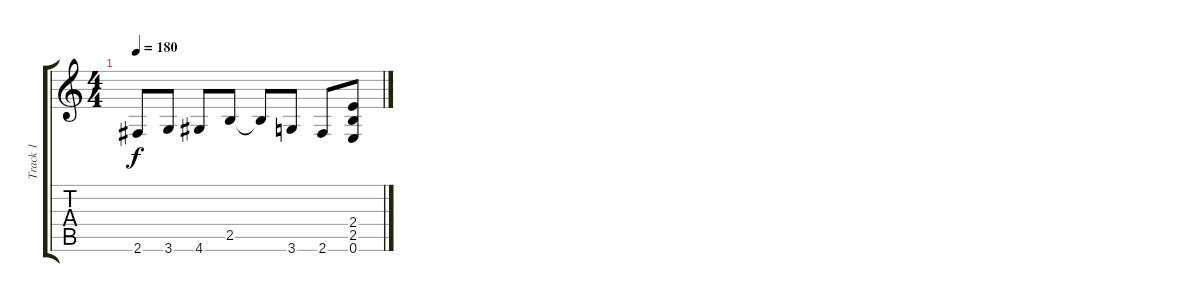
\track ("Track 1" "Track 1") {instrument overdrivenguitar}
\staff {score tabs}
\tuning (E4 B3 G3 D3 A2 E2) {hide}
\ts (4 4)
\tempo 180
\clef g2
\ks c
2.6.8{dy f} 3.6.8 4.6.8 2.5.8 2.5{t}.8 3.6.8 2.6.8 (2.4 2.5 0.6).8
